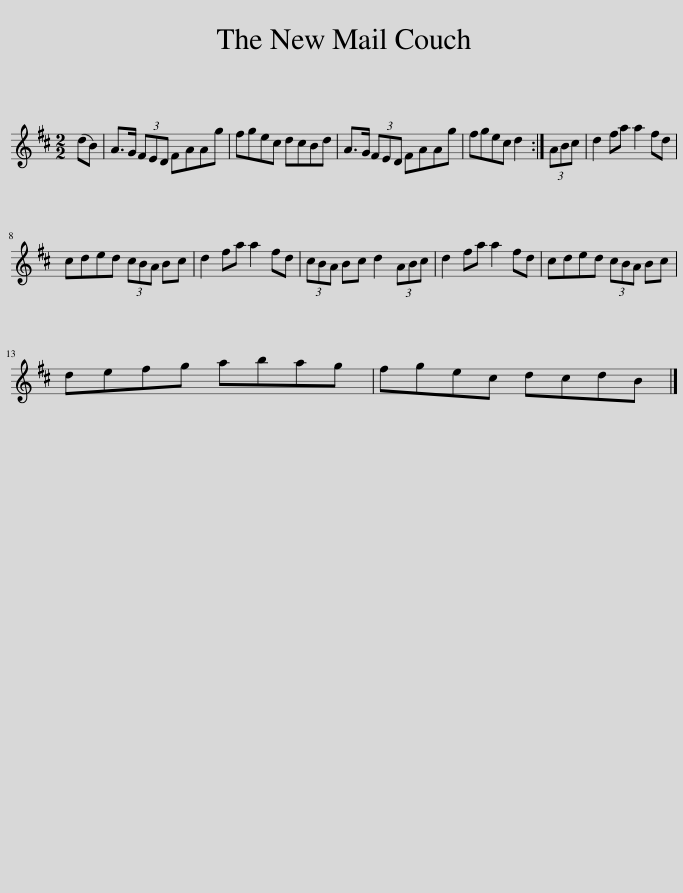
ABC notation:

X:1
L:1/8
M:2/2
I:linebreak $
K:D
V:1 treble
V:1
 (dB) | A>G (3FED FAAg | fgec dcBd | A>G (3FED FAAg | fgec d2 :| %5
 (3ABc | d2 fa a2 fd |$ cded (3cBA Bc | d2 fa a2 fd | (3cBA Bc d2 (3ABc | %10
 d2 fa a2 fd | cded (3cBA Bc |$ defg abag | fgec dcdB |] %14
